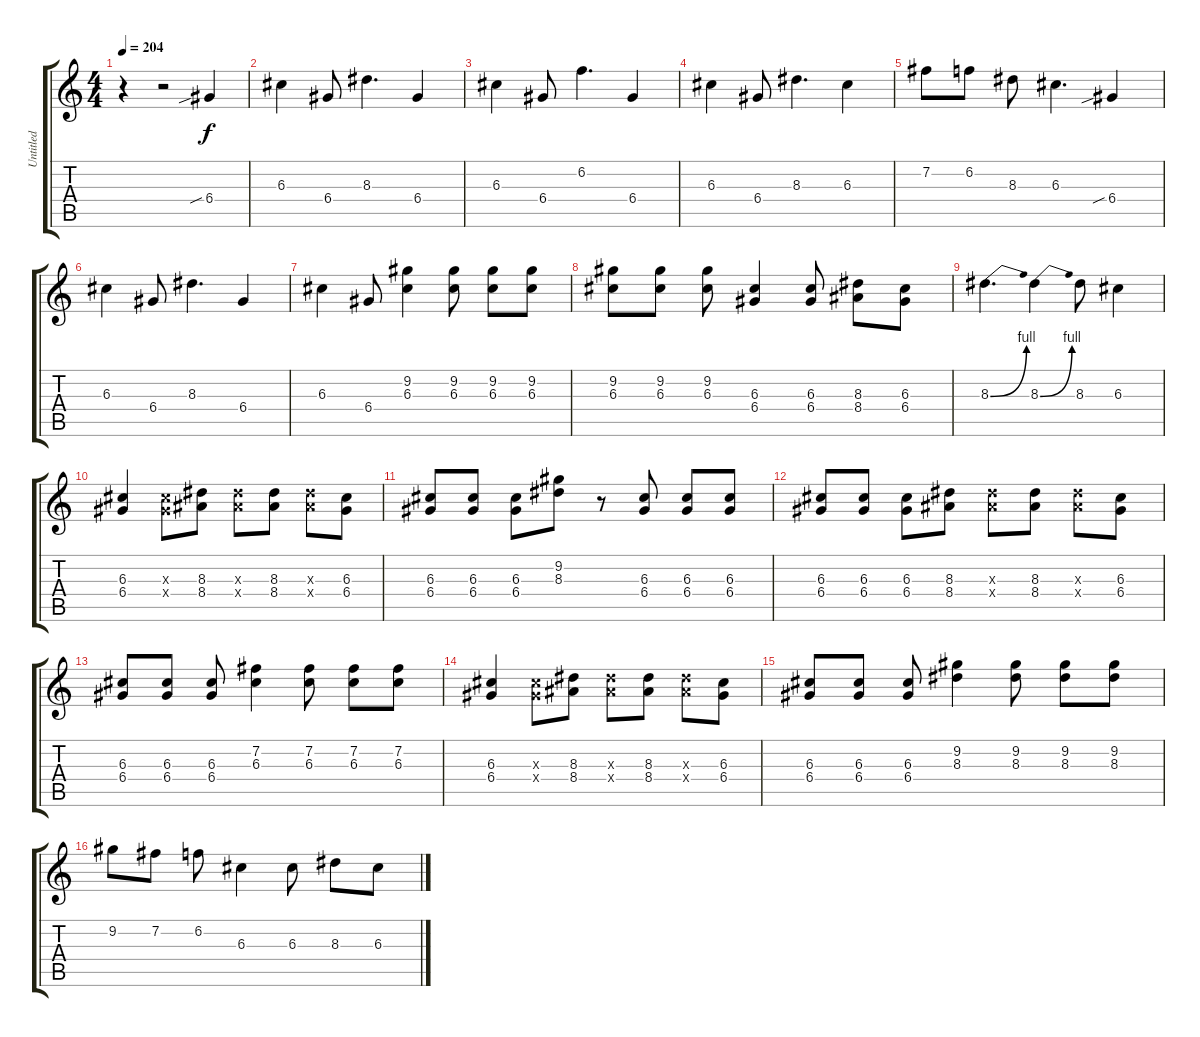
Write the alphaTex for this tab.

\track ("Untitled" "Untitled") {instrument acousticguitarsteel}
\staff {score tabs}
\tuning (E4 B3 G3 D3 A2 E2) {hide}
\ts (4 4)
\tempo 204
\clef g2
\ks c
r.4{dy f instrument acousticguitarsteel} r.2 6.4{sib}.4 |
6.3.4 6.4.8 8.3.4{d} 6.4.4 |
6.3.4 6.4.8 6.2.4{d} 6.4.4 |
6.3.4 6.4.8 8.3.4{d} 6.3.4 |
7.2.8 6.2.8 8.3.8 6.3.4{d} 6.4{sib}.4 |
6.3.4 6.4.8 8.3.4{d} 6.4.4 |
6.3.4 6.4.8 (9.2 6.3).4 (9.2 6.3).8 (9.2 6.3).8 (9.2 6.3).8 |
(9.2 6.3).8 (9.2 6.3).8 (9.2 6.3).8 (6.3 6.4).4 (6.3 6.4).8 (8.3 8.4).8 (6.3 6.4).8 |
8.3{be (bend 0 0 60 4)}.4{d} 8.3{be (bend 0 0 60 4)}.4 8.3.8 6.3.4 |
(6.3 6.4).4 (6.3{x} 6.4{x}).8 (8.3 8.4).8 (8.3{x} 8.4{x}).8 (8.3 8.4).8 (8.3{x} 8.4{x}).8 (6.3 6.4).8 |
(6.3 6.4).8 (6.3 6.4).8 (6.3 6.4).8 (9.2 8.3).8 r.8 (6.3 6.4).8 (6.3 6.4).8 (6.3 6.4).8 |
(6.3 6.4).8 (6.3 6.4).8 (6.3 6.4).8 (8.3 8.4).8 (8.3{x} 8.4{x}).8 (8.3 8.4).8 (8.3{x} 8.4{x}).8 (6.3 6.4).8 |
(6.3 6.4).8 (6.3 6.4).8 (6.3 6.4).8 (7.2 6.3).4 (7.2 6.3).8 (7.2 6.3).8 (7.2 6.3).8 |
(6.3 6.4).4 (6.3{x} 6.4{x}).8 (8.3 8.4).8 (8.3{x} 8.4{x}).8 (8.3 8.4).8 (8.3{x} 8.4{x}).8 (6.3 6.4).8 |
(6.3 6.4).8 (6.3 6.4).8 (6.3 6.4).8 (9.2 8.3).4 (9.2 8.3).8 (9.2 8.3).8 (9.2 8.3).8 |
9.2.8 7.2.8 6.2.8 6.3.4 6.3.8 8.3.8 6.3.8
